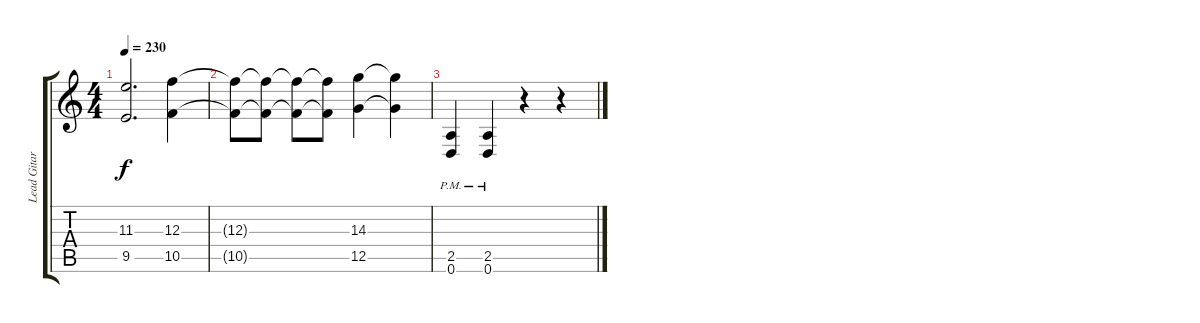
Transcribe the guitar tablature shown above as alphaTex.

\track ("Lead Gitarre" "Lead Gitar") {instrument distortionguitar}
\staff {score tabs}
\tuning (D4 A3 F3 C3 G2 D2) {hide}
\ts (4 4)
\tempo 230
\clef g2
\ks c
(11.3 9.5).2{d dy f} (12.3 10.5).4 |
(12.3{t} 10.5{t}).8 (12.3{t} 10.5{t}).8 (12.3{t} 10.5{t}).8 (12.3{t} 10.5{t}).8 (14.3 12.5).4 (14.3{t} 12.5{t}).4 |
(2.5{pm} 0.6{pm}).4 (2.5{pm} 0.6{pm}).4 r.4 r.4
